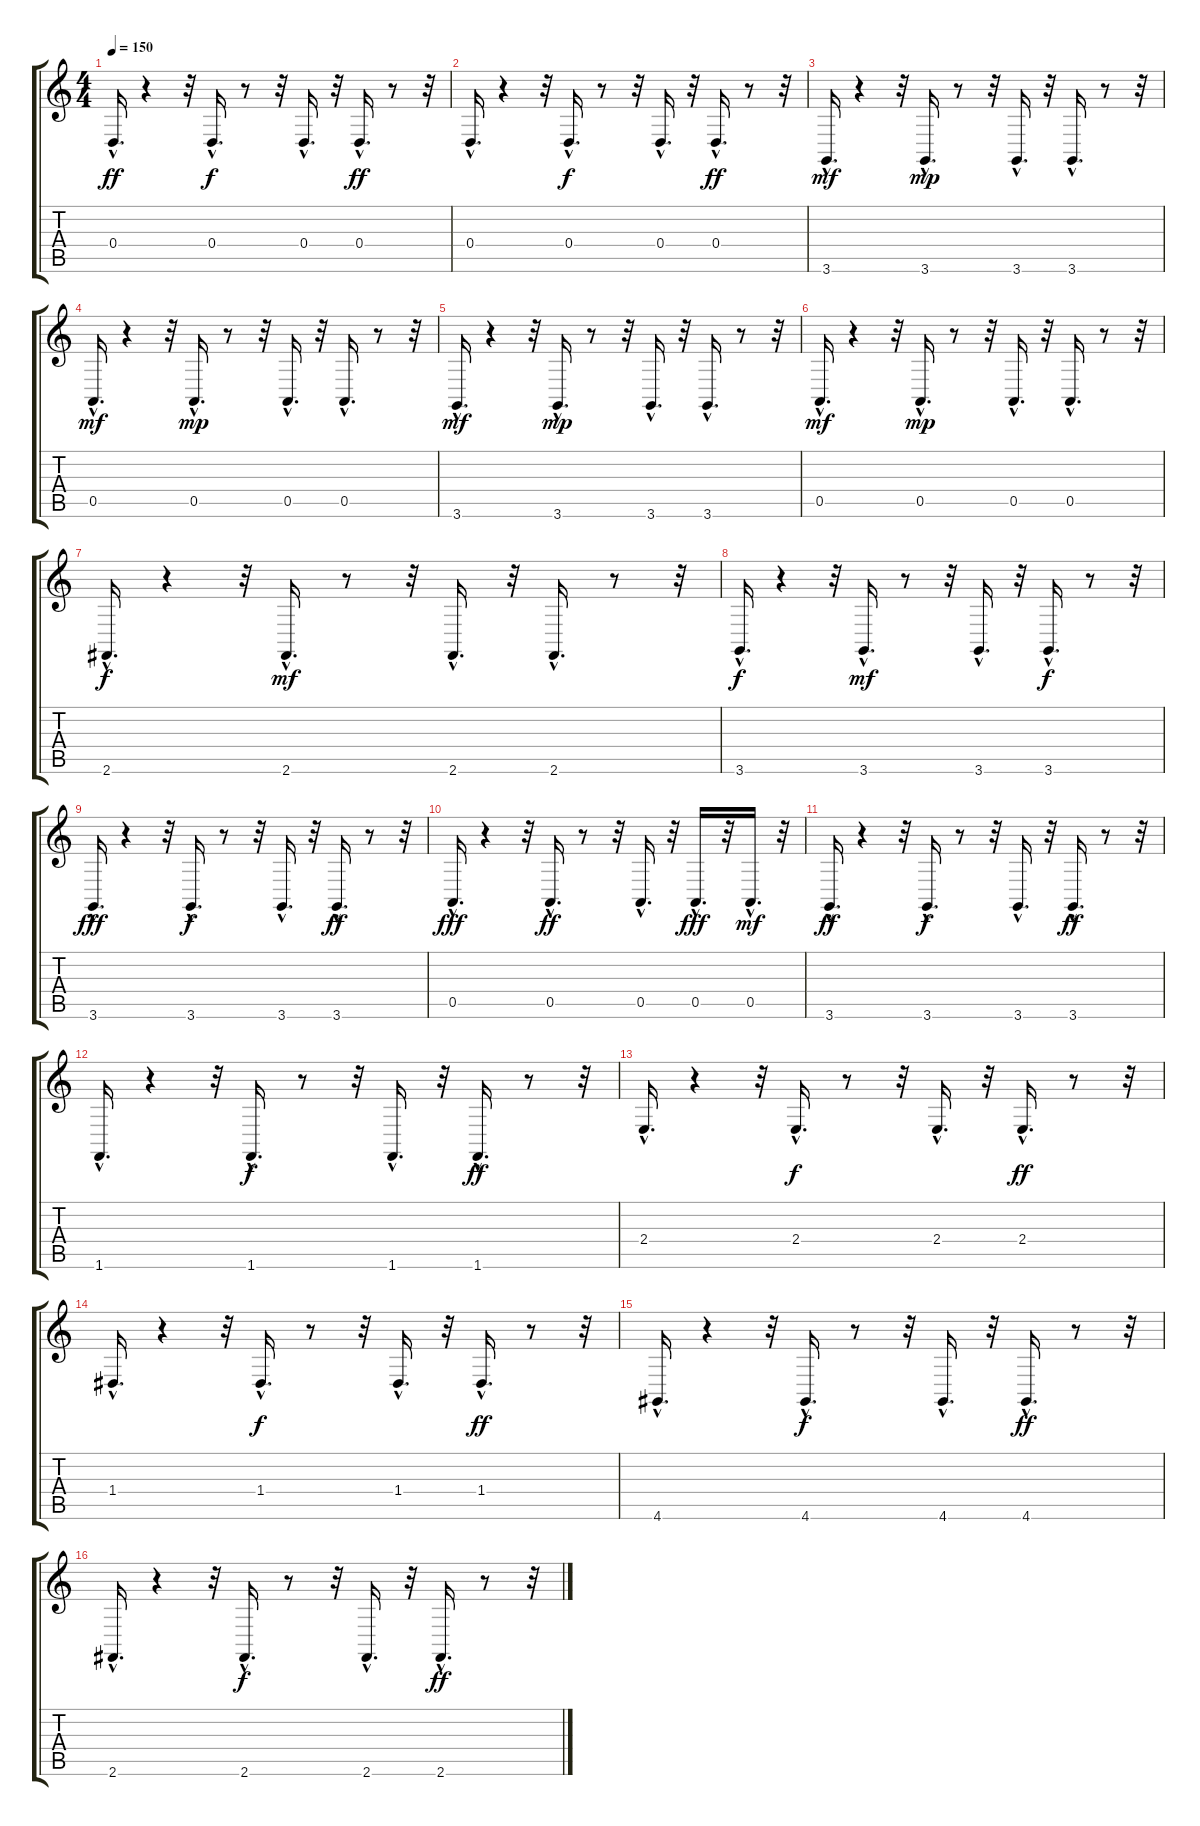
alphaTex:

\track "" {instrument timpani}
\staff {score tabs}
\tuning (E4 B3 G3 D3 A2 E2) {hide}
\ts (4 4)
\tempo 150
\clef g2
\ks c
0.4{hac}.16{d dy ff} r.4 r.32 0.4{hac}.16{d dy f} r.8 r.32 0.4{hac}.16{d} r.32 0.4{hac}.16{d dy ff} r.8 r.32 |
0.4{hac}.16{d} r.4 r.32 0.4{hac}.16{d dy f} r.8 r.32 0.4{hac}.16{d} r.32 0.4{hac}.16{d dy ff} r.8 r.32 |
3.6{hac}.16{d dy mf} r.4 r.32 3.6{hac}.16{d dy mp} r.8 r.32 3.6{hac}.16{d} r.32 3.6{hac}.16{d} r.8 r.32 |
0.5{hac}.16{d dy mf} r.4 r.32 0.5{hac}.16{d dy mp} r.8 r.32 0.5{hac}.16{d} r.32 0.5{hac}.16{d} r.8 r.32 |
3.6{hac}.16{d dy mf} r.4 r.32 3.6{hac}.16{d dy mp} r.8 r.32 3.6{hac}.16{d} r.32 3.6{hac}.16{d} r.8 r.32 |
0.5{hac}.16{d dy mf} r.4 r.32 0.5{hac}.16{d dy mp} r.8 r.32 0.5{hac}.16{d} r.32 0.5{hac}.16{d} r.8 r.32 |
2.6{hac}.16{d dy f} r.4 r.32 2.6{hac}.16{d dy mf} r.8 r.32 2.6{hac}.16{d} r.32 2.6{hac}.16{d} r.8 r.32 |
3.6{hac}.16{d dy f} r.4 r.32 3.6{hac}.16{d dy mf} r.8 r.32 3.6{hac}.16{d} r.32 3.6{hac}.16{d dy f} r.8 r.32 |
3.6{hac}.16{d dy fff} r.4 r.32 3.6{hac}.16{d dy f} r.8 r.32 3.6{hac}.16{d} r.32 3.6{hac}.16{d dy ff} r.8 r.32 |
0.5{hac}.16{d dy fff} r.4 r.32 0.5{hac}.16{d dy ff} r.8 r.32 0.5{hac}.16{d} r.32 0.5{hac}.16{d dy fff} r.32 0.5{hac}.16{d dy mf} r.32 |
3.6{hac}.16{d dy ff} r.4 r.32 3.6{hac}.16{d dy f} r.8 r.32 3.6{hac}.16{d} r.32 3.6{hac}.16{d dy ff} r.8 r.32 |
1.6{hac}.16{d} r.4 r.32 1.6{hac}.16{d dy f} r.8 r.32 1.6{hac}.16{d} r.32 1.6{hac}.16{d dy ff} r.8 r.32 |
2.4{hac}.16{d} r.4 r.32 2.4{hac}.16{d dy f} r.8 r.32 2.4{hac}.16{d} r.32 2.4{hac}.16{d dy ff} r.8 r.32 |
1.4{hac}.16{d} r.4 r.32 1.4{hac}.16{d dy f} r.8 r.32 1.4{hac}.16{d} r.32 1.4{hac}.16{d dy ff} r.8 r.32 |
4.6{hac}.16{d} r.4 r.32 4.6{hac}.16{d dy f} r.8 r.32 4.6{hac}.16{d} r.32 4.6{hac}.16{d dy ff} r.8 r.32 |
2.6{hac}.16{d} r.4 r.32 2.6{hac}.16{d dy f} r.8 r.32 2.6{hac}.16{d} r.32 2.6{hac}.16{d dy ff} r.8 r.32
